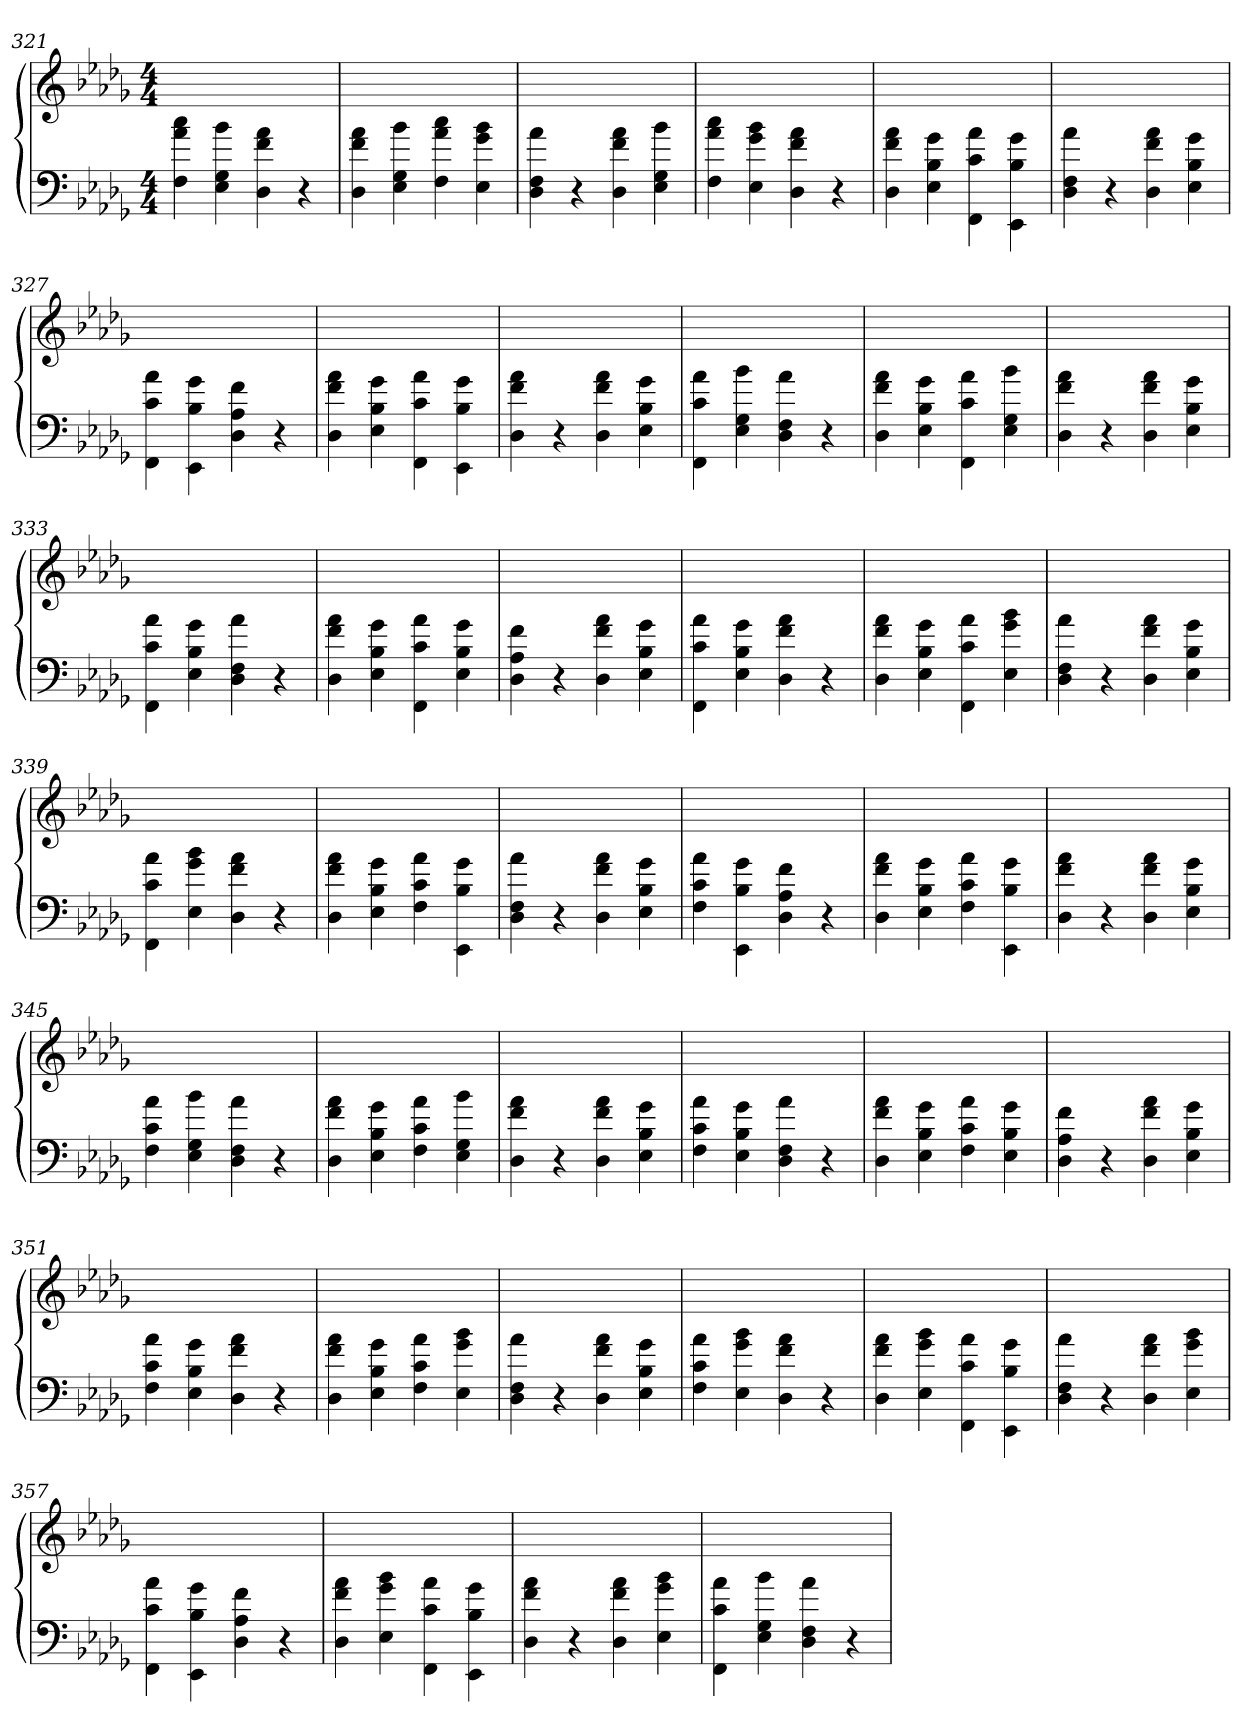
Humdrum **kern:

**kern	**kern
*part2	*part1
*staff2	*staff1
*clefF4	*clefG2
*k[b-e-a-d-g-]	*k[b-e-a-d-g-]
*D-:	*D-:
*M4/4	*M4/4
=321	=321
4F 4a- 4cc	1ryy
4E- 4G- 4b-	.
4D- 4f 4a-	.
4r	.
=322	=322
4D- 4f 4a-	1ryy
4E- 4G- 4b-	.
4F 4a- 4cc	.
4E- 4g- 4b-	.
=323	=323
4D- 4F 4a-	1ryy
4r	.
4D- 4f 4a-	.
4E- 4G- 4b-	.
=324	=324
4F 4a- 4cc	1ryy
4E- 4g- 4b-	.
4D- 4f 4a-	.
4r	.
=325	=325
4D- 4f 4a-	1ryy
4E- 4B- 4g-	.
4FF 4c 4a-	.
4EE- 4B- 4g-	.
=326	=326
4D- 4F 4a-	1ryy
4r	.
4D- 4f 4a-	.
4E- 4B- 4g-	.
=327	=327
4FF 4c 4a-	1ryy
4EE- 4B- 4g-	.
4D- 4A- 4f	.
4r	.
=328	=328
4D- 4f 4a-	1ryy
4E- 4B- 4g-	.
4FF 4c 4a-	.
4EE- 4B- 4g-	.
=329	=329
4D- 4f 4a-	1ryy
4r	.
4D- 4f 4a-	.
4E- 4B- 4g-	.
=330	=330
4FF 4c 4a-	1ryy
4E- 4G- 4b-	.
4D- 4F 4a-	.
4r	.
=331	=331
4D- 4f 4a-	1ryy
4E- 4B- 4g-	.
4FF 4c 4a-	.
4E- 4G- 4b-	.
=332	=332
4D- 4f 4a-	1ryy
4r	.
4D- 4f 4a-	.
4E- 4B- 4g-	.
=333	=333
4FF 4c 4a-	1ryy
4E- 4B- 4g-	.
4D- 4F 4a-	.
4r	.
=334	=334
4D- 4f 4a-	1ryy
4E- 4B- 4g-	.
4FF 4c 4a-	.
4E- 4B- 4g-	.
=335	=335
4D- 4A- 4f	1ryy
4r	.
4D- 4f 4a-	.
4E- 4B- 4g-	.
=336	=336
4FF 4c 4a-	1ryy
4E- 4B- 4g-	.
4D- 4f 4a-	.
4r	.
=337	=337
4D- 4f 4a-	1ryy
4E- 4B- 4g-	.
4FF 4c 4a-	.
4E- 4g- 4b-	.
=338	=338
4D- 4F 4a-	1ryy
4r	.
4D- 4f 4a-	.
4E- 4B- 4g-	.
=339	=339
4FF 4c 4a-	1ryy
4E- 4g- 4b-	.
4D- 4f 4a-	.
4r	.
=340	=340
4D- 4f 4a-	1ryy
4E- 4B- 4g-	.
4F 4c 4a-	.
4EE- 4B- 4g-	.
=341	=341
4D- 4F 4a-	1ryy
4r	.
4D- 4f 4a-	.
4E- 4B- 4g-	.
=342	=342
4F 4c 4a-	1ryy
4EE- 4B- 4g-	.
4D- 4A- 4f	.
4r	.
=343	=343
4D- 4f 4a-	1ryy
4E- 4B- 4g-	.
4F 4c 4a-	.
4EE- 4B- 4g-	.
=344	=344
4D- 4f 4a-	1ryy
4r	.
4D- 4f 4a-	.
4E- 4B- 4g-	.
=345	=345
4F 4c 4a-	1ryy
4E- 4G- 4b-	.
4D- 4F 4a-	.
4r	.
=346	=346
4D- 4f 4a-	1ryy
4E- 4B- 4g-	.
4F 4c 4a-	.
4E- 4G- 4b-	.
=347	=347
4D- 4f 4a-	1ryy
4r	.
4D- 4f 4a-	.
4E- 4B- 4g-	.
=348	=348
4F 4c 4a-	1ryy
4E- 4B- 4g-	.
4D- 4F 4a-	.
4r	.
=349	=349
4D- 4f 4a-	1ryy
4E- 4B- 4g-	.
4F 4c 4a-	.
4E- 4B- 4g-	.
=350	=350
4D- 4A- 4f	1ryy
4r	.
4D- 4f 4a-	.
4E- 4B- 4g-	.
=351	=351
4F 4c 4a-	1ryy
4E- 4B- 4g-	.
4D- 4f 4a-	.
4r	.
=352	=352
4D- 4f 4a-	1ryy
4E- 4B- 4g-	.
4F 4c 4a-	.
4E- 4g- 4b-	.
=353	=353
4D- 4F 4a-	1ryy
4r	.
4D- 4f 4a-	.
4E- 4B- 4g-	.
=354	=354
4F 4c 4a-	1ryy
4E- 4g- 4b-	.
4D- 4f 4a-	.
4r	.
=355	=355
4D- 4f 4a-	1ryy
4E- 4g- 4b-	.
4FF 4c 4a-	.
4EE- 4B- 4g-	.
=356	=356
4D- 4F 4a-	1ryy
4r	.
4D- 4f 4a-	.
4E- 4g- 4b-	.
=357	=357
4FF 4c 4a-	1ryy
4EE- 4B- 4g-	.
4D- 4A- 4f	.
4r	.
=358	=358
4D- 4f 4a-	1ryy
4E- 4g- 4b-	.
4FF 4c 4a-	.
4EE- 4B- 4g-	.
=359	=359
4D- 4f 4a-	1ryy
4r	.
4D- 4f 4a-	.
4E- 4g- 4b-	.
=360	=360
4FF 4c 4a-	1ryy
4E- 4G- 4b-	.
4D- 4F 4a-	.
4r	.
=	=
*-	*-
